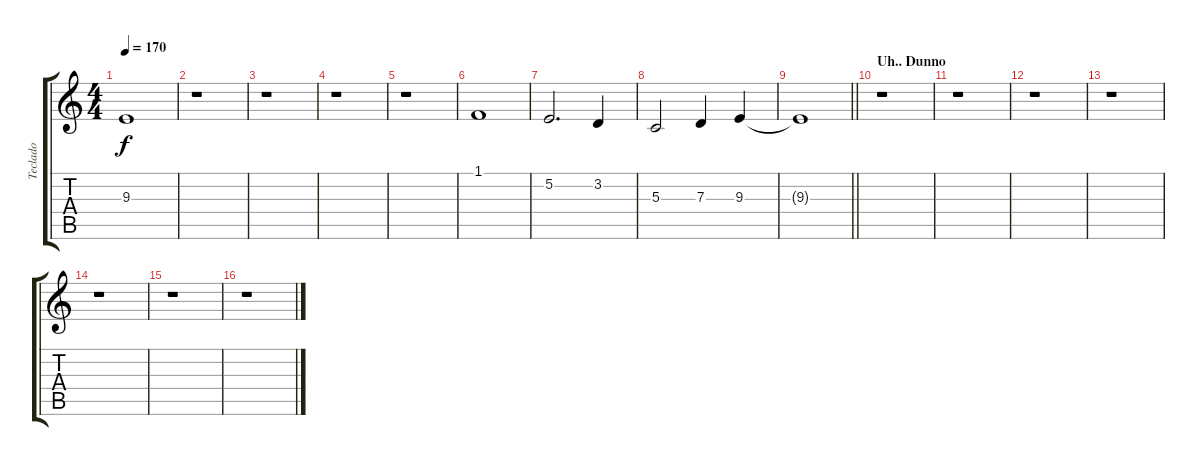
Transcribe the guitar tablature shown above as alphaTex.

\track ("Teclado" "Teclado") {instrument violin}
\staff {score tabs}
\tuning (E4 B3 G3 D3 A2 E2) {hide}
\ts (4 4)
\tempo 170
\clef g2
\ks c
9.3{t}.1{dy f} |
r.1 |
r.1 |
r.1 |
r.1 |
1.1.1{instrument choiraahs} |
5.2.2{d} 3.2.4 |
5.3.2 7.3.4 9.3.4 |
\barLineRight lightlight
9.3{t}.1 |
\section ("" "Uh.. Dunno")
r.1 |
r.1 |
r.1 |
r.1 |
r.1 |
r.1 |
r.1
